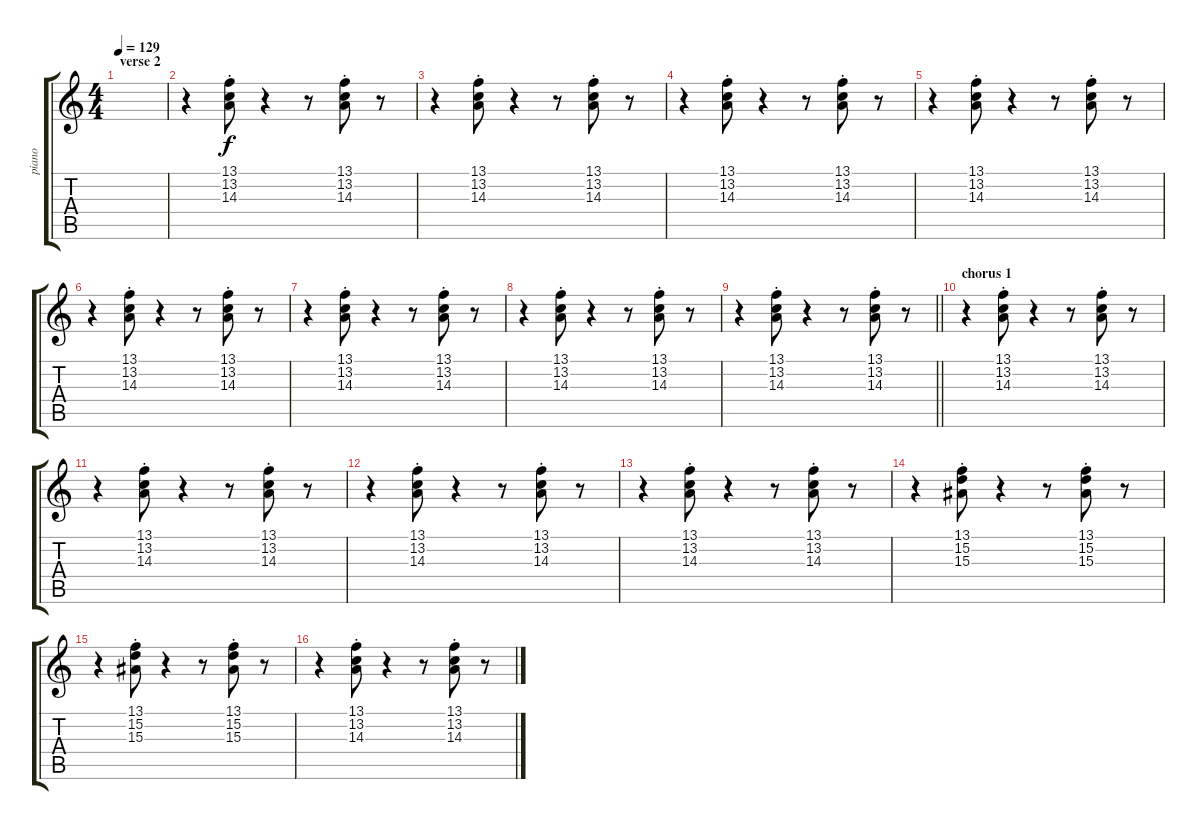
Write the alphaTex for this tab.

\track ("piano" "piano") {instrument brightacousticpiano}
\staff {score tabs}
\tuning (E4 B3 G3 D3 A2 E2) {hide}
\ts (4 4)
\section ("" "verse 2")
\tempo 129
\clef g2
\ks c
|
r.4 (13.1 13.2 14.3{st}).8 r.4 r.8 (13.1 13.2{st} 14.3).8 r.8 |
r.4 (13.1 13.2 14.3{st}).8 r.4 r.8 (13.1 13.2{st} 14.3).8 r.8 |
r.4 (13.1 13.2 14.3{st}).8 r.4 r.8 (13.1 13.2{st} 14.3).8 r.8 |
r.4 (13.1 13.2 14.3{st}).8 r.4 r.8 (13.1 13.2{st} 14.3).8 r.8 |
r.4 (13.1 13.2 14.3{st}).8 r.4 r.8 (13.1 13.2{st} 14.3).8 r.8 |
r.4 (13.1 13.2 14.3{st}).8 r.4 r.8 (13.1 13.2{st} 14.3).8 r.8 |
r.4 (13.1 13.2 14.3{st}).8 r.4 r.8 (13.1 13.2{st} 14.3).8 r.8 |
\barLineRight lightlight
r.4 (13.1 13.2 14.3{st}).8 r.4 r.8 (13.1 13.2{st} 14.3).8 r.8 |
\section ("" "chorus 1")
r.4 (13.1 13.2 14.3{st}).8 r.4 r.8 (13.1 13.2{st} 14.3).8 r.8 |
r.4 (13.1 13.2 14.3{st}).8 r.4 r.8 (13.1 13.2{st} 14.3).8 r.8 |
r.4 (13.1 13.2 14.3{st}).8 r.4 r.8 (13.1 13.2{st} 14.3).8 r.8 |
r.4 (13.1 13.2 14.3{st}).8 r.4 r.8 (13.1 13.2{st} 14.3).8 r.8 |
r.4 (13.1 15.2 15.3{st}).8 r.4 r.8 (13.1 15.2{st} 15.3).8 r.8 |
r.4 (13.1 15.2 15.3{st}).8 r.4 r.8 (13.1 15.2{st} 15.3).8 r.8 |
r.4 (13.1 13.2 14.3{st}).8 r.4 r.8 (13.1 13.2{st} 14.3).8 r.8
